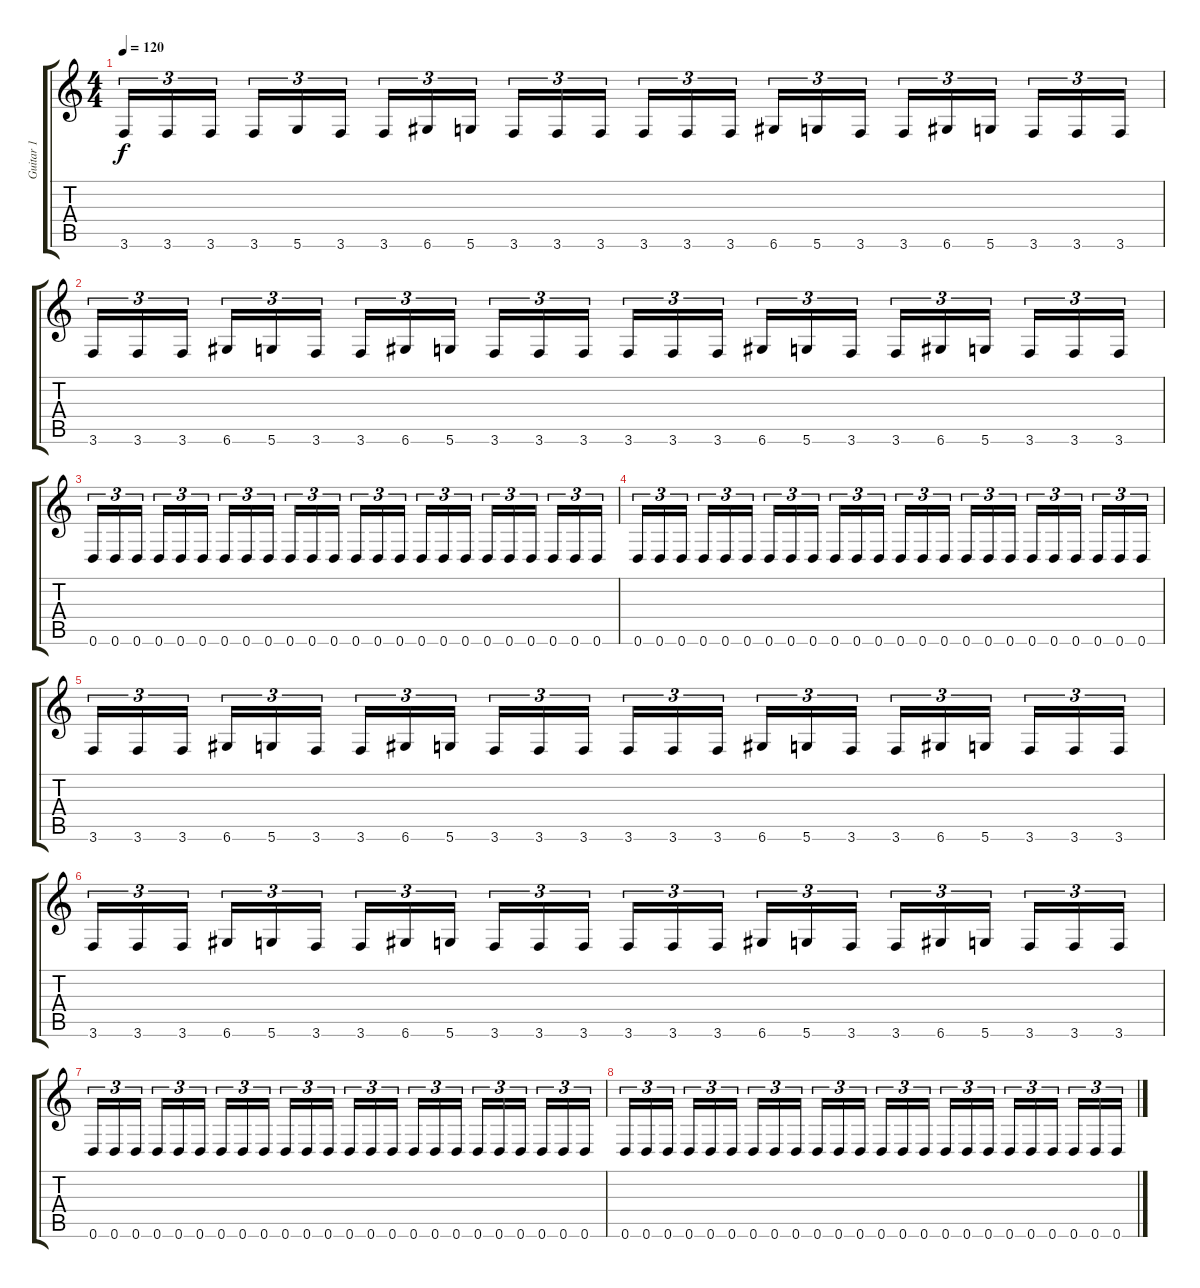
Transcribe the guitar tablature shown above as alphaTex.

\track ("Guitar 1" "Guitar 1") {instrument distortionguitar}
\staff {score tabs}
\tuning (E4 B3 G3 D3 A2 D2) {hide}
\ts (4 4)
\tempo 120
\clef g2
\ks c
3.6.16{tu (3 2) dy f} 3.6.16{tu (3 2)} 3.6.16{tu (3 2)} 3.6.16{tu (3 2)} 5.6.16{tu (3 2)} 3.6.16{tu (3 2)} 3.6.16{tu (3 2)} 6.6.16{tu (3 2)} 5.6.16{tu (3 2)} 3.6.16{tu (3 2)} 3.6.16{tu (3 2)} 3.6.16{tu (3 2)} 3.6.16{tu (3 2)} 3.6.16{tu (3 2)} 3.6.16{tu (3 2)} 6.6.16{tu (3 2)} 5.6.16{tu (3 2)} 3.6.16{tu (3 2)} 3.6.16{tu (3 2)} 6.6.16{tu (3 2)} 5.6.16{tu (3 2)} 3.6.16{tu (3 2)} 3.6.16{tu (3 2)} 3.6.16{tu (3 2)} |
3.6.16{tu (3 2)} 3.6.16{tu (3 2)} 3.6.16{tu (3 2)} 6.6.16{tu (3 2)} 5.6.16{tu (3 2)} 3.6.16{tu (3 2)} 3.6.16{tu (3 2)} 6.6.16{tu (3 2)} 5.6.16{tu (3 2)} 3.6.16{tu (3 2)} 3.6.16{tu (3 2)} 3.6.16{tu (3 2)} 3.6.16{tu (3 2)} 3.6.16{tu (3 2)} 3.6.16{tu (3 2)} 6.6.16{tu (3 2)} 5.6.16{tu (3 2)} 3.6.16{tu (3 2)} 3.6.16{tu (3 2)} 6.6.16{tu (3 2)} 5.6.16{tu (3 2)} 3.6.16{tu (3 2)} 3.6.16{tu (3 2)} 3.6.16{tu (3 2)} |
0.6.16{tu (3 2)} 0.6.16{tu (3 2)} 0.6.16{tu (3 2)} 0.6.16{tu (3 2)} 0.6.16{tu (3 2)} 0.6.16{tu (3 2)} 0.6.16{tu (3 2)} 0.6.16{tu (3 2)} 0.6.16{tu (3 2)} 0.6.16{tu (3 2)} 0.6.16{tu (3 2)} 0.6.16{tu (3 2)} 0.6.16{tu (3 2)} 0.6.16{tu (3 2)} 0.6.16{tu (3 2)} 0.6.16{tu (3 2)} 0.6.16{tu (3 2)} 0.6.16{tu (3 2)} 0.6.16{tu (3 2)} 0.6.16{tu (3 2)} 0.6.16{tu (3 2)} 0.6.16{tu (3 2)} 0.6.16{tu (3 2)} 0.6.16{tu (3 2)} |
0.6.16{tu (3 2)} 0.6.16{tu (3 2)} 0.6.16{tu (3 2)} 0.6.16{tu (3 2)} 0.6.16{tu (3 2)} 0.6.16{tu (3 2)} 0.6.16{tu (3 2)} 0.6.16{tu (3 2)} 0.6.16{tu (3 2)} 0.6.16{tu (3 2)} 0.6.16{tu (3 2)} 0.6.16{tu (3 2)} 0.6.16{tu (3 2)} 0.6.16{tu (3 2)} 0.6.16{tu (3 2)} 0.6.16{tu (3 2)} 0.6.16{tu (3 2)} 0.6.16{tu (3 2)} 0.6.16{tu (3 2)} 0.6.16{tu (3 2)} 0.6.16{tu (3 2)} 0.6.16{tu (3 2)} 0.6.16{tu (3 2)} 0.6.16{tu (3 2)} |
3.6.16{tu (3 2)} 3.6.16{tu (3 2)} 3.6.16{tu (3 2)} 6.6.16{tu (3 2)} 5.6.16{tu (3 2)} 3.6.16{tu (3 2)} 3.6.16{tu (3 2)} 6.6.16{tu (3 2)} 5.6.16{tu (3 2)} 3.6.16{tu (3 2)} 3.6.16{tu (3 2)} 3.6.16{tu (3 2)} 3.6.16{tu (3 2)} 3.6.16{tu (3 2)} 3.6.16{tu (3 2)} 6.6.16{tu (3 2)} 5.6.16{tu (3 2)} 3.6.16{tu (3 2)} 3.6.16{tu (3 2)} 6.6.16{tu (3 2)} 5.6.16{tu (3 2)} 3.6.16{tu (3 2)} 3.6.16{tu (3 2)} 3.6.16{tu (3 2)} |
3.6.16{tu (3 2)} 3.6.16{tu (3 2)} 3.6.16{tu (3 2)} 6.6.16{tu (3 2)} 5.6.16{tu (3 2)} 3.6.16{tu (3 2)} 3.6.16{tu (3 2)} 6.6.16{tu (3 2)} 5.6.16{tu (3 2)} 3.6.16{tu (3 2)} 3.6.16{tu (3 2)} 3.6.16{tu (3 2)} 3.6.16{tu (3 2)} 3.6.16{tu (3 2)} 3.6.16{tu (3 2)} 6.6.16{tu (3 2)} 5.6.16{tu (3 2)} 3.6.16{tu (3 2)} 3.6.16{tu (3 2)} 6.6.16{tu (3 2)} 5.6.16{tu (3 2)} 3.6.16{tu (3 2)} 3.6.16{tu (3 2)} 3.6.16{tu (3 2)} |
0.6.16{tu (3 2)} 0.6.16{tu (3 2)} 0.6.16{tu (3 2)} 0.6.16{tu (3 2)} 0.6.16{tu (3 2)} 0.6.16{tu (3 2)} 0.6.16{tu (3 2)} 0.6.16{tu (3 2)} 0.6.16{tu (3 2)} 0.6.16{tu (3 2)} 0.6.16{tu (3 2)} 0.6.16{tu (3 2)} 0.6.16{tu (3 2)} 0.6.16{tu (3 2)} 0.6.16{tu (3 2)} 0.6.16{tu (3 2)} 0.6.16{tu (3 2)} 0.6.16{tu (3 2)} 0.6.16{tu (3 2)} 0.6.16{tu (3 2)} 0.6.16{tu (3 2)} 0.6.16{tu (3 2)} 0.6.16{tu (3 2)} 0.6.16{tu (3 2)} |
0.6.16{tu (3 2)} 0.6.16{tu (3 2)} 0.6.16{tu (3 2)} 0.6.16{tu (3 2)} 0.6.16{tu (3 2)} 0.6.16{tu (3 2)} 0.6.16{tu (3 2)} 0.6.16{tu (3 2)} 0.6.16{tu (3 2)} 0.6.16{tu (3 2)} 0.6.16{tu (3 2)} 0.6.16{tu (3 2)} 0.6.16{tu (3 2)} 0.6.16{tu (3 2)} 0.6.16{tu (3 2)} 0.6.16{tu (3 2)} 0.6.16{tu (3 2)} 0.6.16{tu (3 2)} 0.6.16{tu (3 2)} 0.6.16{tu (3 2)} 0.6.16{tu (3 2)} 0.6.16{tu (3 2)} 0.6.16{tu (3 2)} 0.6.16{tu (3 2)}
